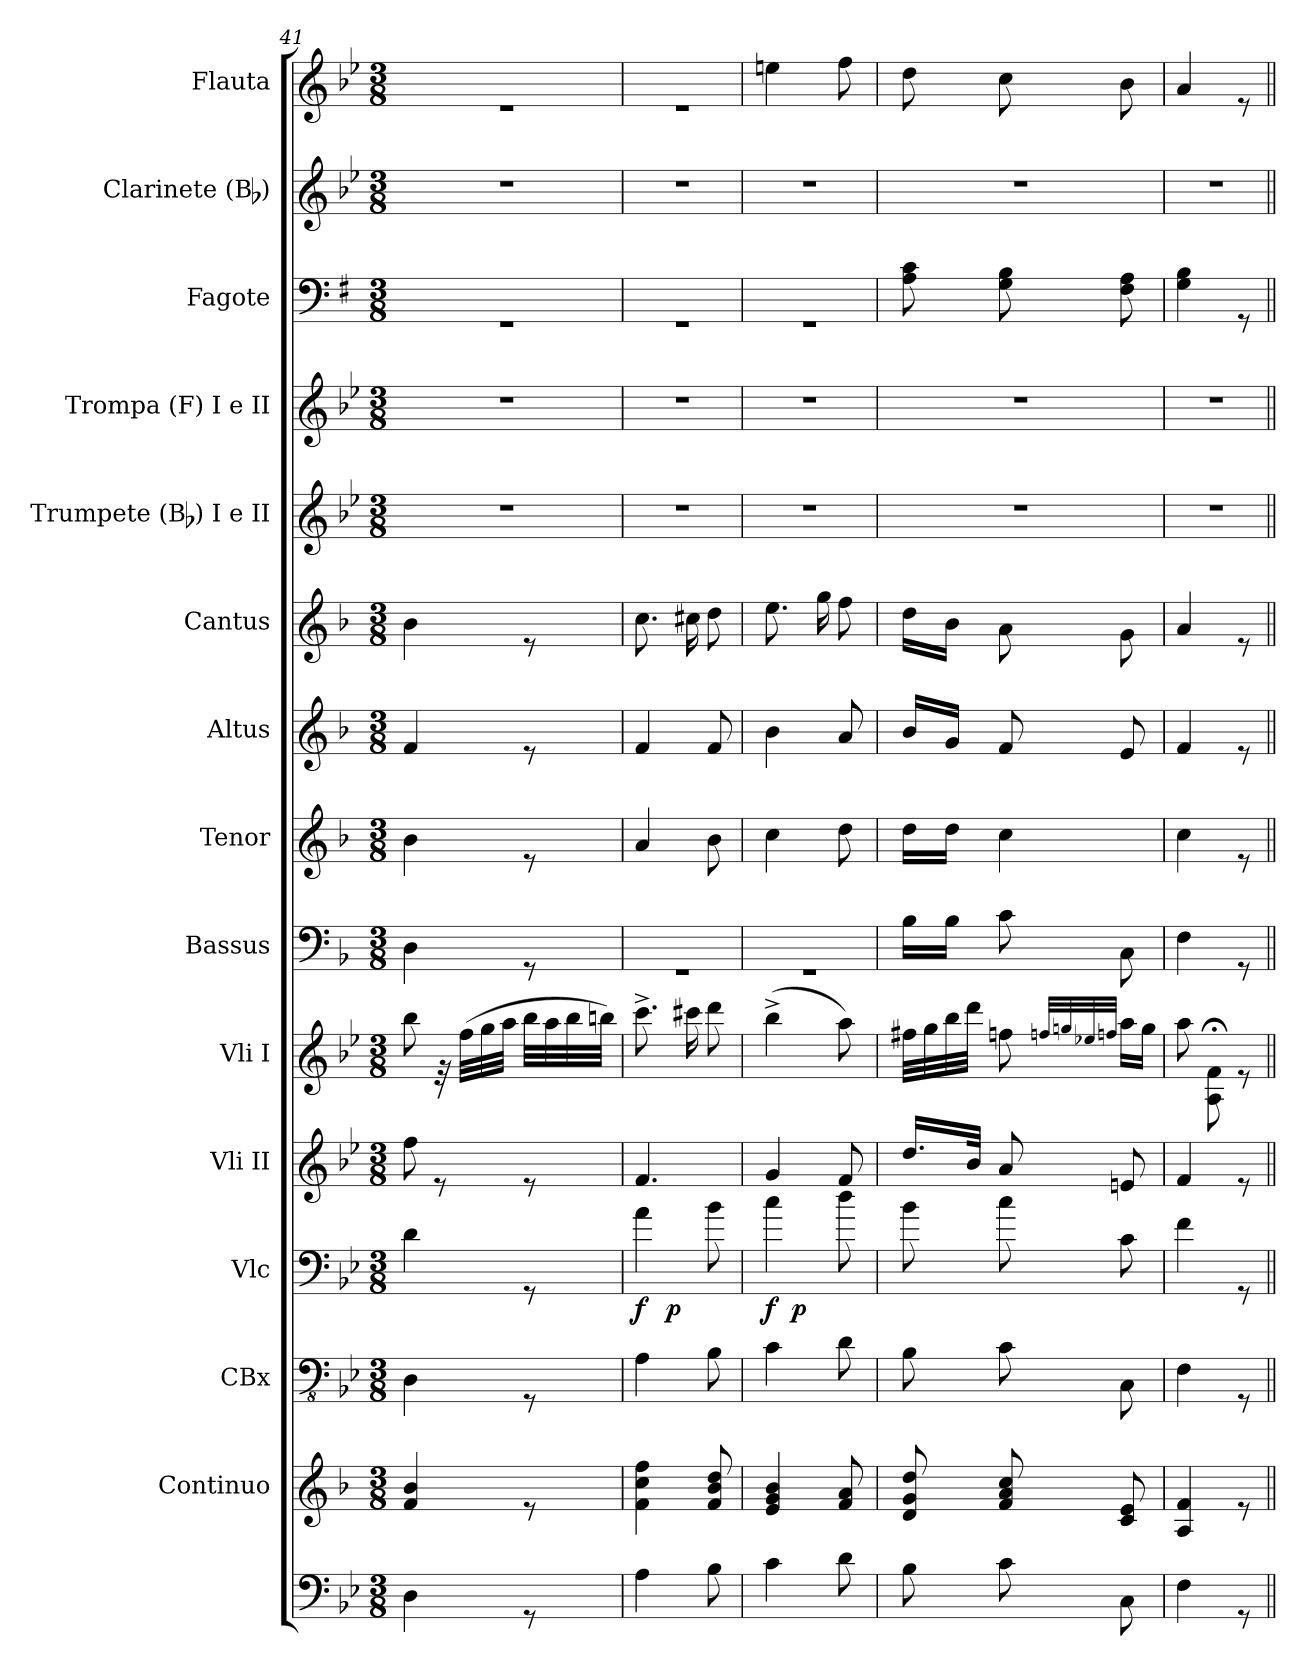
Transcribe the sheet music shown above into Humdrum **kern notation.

**kern	**kern	**kern	**kern	**dynam	**kern	**kern	**kern	**kern	**kern	**kern	**kern	**kern	**kern	**kern	**kern
*part15	*part14	*part13	*part12	*part12	*part11	*part10	*part9	*part8	*part7	*part6	*part5	*part4	*part3	*part2	*part1
*staff15	*staff14	*staff13	*staff12	*staff12	*staff11	*staff10	*staff9	*staff8	*staff7	*staff6	*staff5	*staff4	*staff3	*staff2	*staff1
*	*I"Continuo	*I"CBx	*I"Vlc	*	*I"Vli II	*I"Vli I	*I"Bassus	*I"Tenor	*I"Altus	*I"Cantus	*I"Trumpete (Bb) I e II	*I"Trompa (F) I e II	*I"Fagote	*I"Clarinete (Bb)	*I"Flauta
*	*	*	*	*	*	*	*	*	*	*	*I'Trb	*	*	*	*
*clefF4	*clefG2	*clefFv4	*clefF4	*	*clefG2	*clefG2	*clefF4	*clefG2	*clefG2	*clefG2	*clefG2	*clefG2	*clefF4	*clefG2	*clefG2
*	*	*	*ITrd7c12	*	*	*	*	*	*	*	*	*	*ITrd1c2	*ITrd-7c-12	*
*k[b-e-]	*k[b-]	*k[b-e-]	*k[b-e-]	*	*k[b-e-]	*k[b-e-]	*k[b-]	*k[b-]	*k[b-]	*k[b-]	*k[b-e-]	*k[b-e-]	*k[b-]	*k[b-e-]	*k[b-e-]
*B-:	*F:	*B-:	*B-:	*	*B-:	*B-:	*F:	*F:	*F:	*F:	*B-:	*B-:	*F:	*B-:	*B-:
*M3/8	*M3/8	*M3/8	*M3/8	*	*M3/8	*M3/8	*M3/8	*M3/8	*M3/8	*M3/8	*M3/8	*M3/8	*M3/8	*M3/8	*M3/8
=41	=41	=41	=41	=41	=41	=41	=41	=41	=41	=41	=41	=41	=41	=41	=41
4D\	4f/ 4b-/	4DD\	4D\	.	8ff\	8bb-\	4D\	4b-\	4f/	4b-\	4.rdd	4.rdd	4.rGG	4.rdd	4.re
.	.	.	.	.	8re	32rd	.	.	.	.	.	.	.	.	.
.	.	.	.	.	.	(>32ff\LLL	.	.	.	.	.	.	.	.	.
.	.	.	.	.	.	32gg\	.	.	.	.	.	.	.	.	.
.	.	.	.	.	.	32aa\JJJ	.	.	.	.	.	.	.	.	.
8rGG	8re	8rGGG	8rGG	.	8re	32bb-\LLL	8rGG	8re	8re	8re	.	.	.	.	.
.	.	.	.	.	.	32aa\	.	.	.	.	.	.	.	.	.
.	.	.	.	.	.	32bb-\	.	.	.	.	.	.	.	.	.
.	.	.	.	.	.	32bbn\JJJ)	.	.	.	.	.	.	.	.	.
=42	=42	=42	=42	=42	=42	=42	=42	=42	=42	=42	=42	=42	=42	=42	=42
!	!	!	!	!LO:DY:b	!	!	!	!	!	!	!	!	!	!	!
*	*	*	*^	*	*	*	*	*	*	*	*	*	*	*	*
4A\	4f\ 4cc\ 4ff\	4AA\	4A\	8ryy	f	4.f/	8.ccc^>\	4.rGG	4a/	4f/	8.cc\	4.rdd	4.rdd	4.rGG	4.rdd	4.re
!	!	!	!	!	!LO:DY:b	!	!	!	!	!	!	!	!	!	!	!
.	.	.	.	4ryy	p	.	.	.	.	.	.	.	.	.	.	.
.	.	.	.	.	.	.	16ccc#X\	.	.	.	16cc#X\	.	.	.	.	.
8B-\	8f/ 8b-/ 8dd/	8BB-\	8B-\	.	.	.	8ddd\	.	8b-\	8f/	8dd\	.	.	.	.	.
=43	=43	=43	=43	=43	=43	=43	=43	=43	=43	=43	=43	=43	=43	=43	=43	=43
!	!	!	!	!	!LO:DY:b	!	!	!	!	!	!	!	!	!	!	!
4c\	4e/ 4g/ 4b-/	4C\	4c\	16.ryy	f	4g/	(>4bb-^>\	4.rGG	4cc\	4b-\	8.ee\	4.rdd	4.rdd	4.rGG	4.rdd	4een\
!	!	!	!	!	!LO:DY:b	!	!	!	!	!	!	!	!	!	!	!
.	.	.	.	4ryy	p	.	.	.	.	.	.	.	.	.	.	.
.	.	.	.	.	.	.	.	.	.	.	16gg\	.	.	.	.	.
8d\	8f/ 8a/	8D\	8d\	.	.	8f/	8aa\)	.	8dd\	8a/	8ff\	.	.	.	.	8ff\
.	.	.	.	32ryy	.	.	.	.	.	.	.	.	.	.	.	.
*	*	*	*v	*v	*	*	*	*	*	*	*	*	*	*	*	*
=44	=44	=44	=44	=44	=44	=44	=44	=44	=44	=44	=44	=44	=44	=44	=44
8B-\	8d/ 8g/ 8dd/	8BB-\	8B-\	.	16.dd/LL	32ff#X\LLL	16B-\LL	16dd\LL	16b-/LL	16dd\LL	4.rdd	4.rdd	8G\ 8B-\	4.rdd	8dd\
.	.	.	.	.	.	32gg\	.	.	.	.	.	.	.	.	.
.	.	.	.	.	.	32bb-\	16B-\JJ	16dd\JJ	16g/JJ	16b-\JJ	.	.	.	.	.
.	.	.	.	.	32b-/JJk	32ddd\JJJ	.	.	.	.	.	.	.	.	.
8c\	8f/ 8a/ 8cc/	8C\	8c\	.	8a/	8ffni\	8c\	4cc\	8f/	8a\	.	.	8F\ 8A\	.	8cc\
.	.	.	.	.	.	32qffn/LLL	.	.	.	.	.	.	.	.	.
.	.	.	.	.	.	32qggn/	.	.	.	.	.	.	.	.	.
.	.	.	.	.	.	32qee-X/	.	.	.	.	.	.	.	.	.
.	.	.	.	.	.	32qffn/JJJ	.	.	.	.	.	.	.	.	.
8C\	8c/ 8e/	8CC\	8C\	.	8en/	16aa\LL	8C\	.	8e/	8g\	.	.	8E\ 8G\	.	8b-\
.	.	.	.	.	.	16gg\JJ	.	.	.	.	.	.	.	.	.
=45	=45	=45	=45	=45	=45	=45	=45	=45	=45	=45	=45	=45	=45	=45	=45
4F\	4A/ 4f/	4FF\	4F\	.	4f/	8aa\	4F\	4cc\	4f/	4a/	4.rdd	4.rdd	4F\ 4A\	4.rdd	4a/
.	.	.	.	.	.	8A\; 8f\;	.	.	.	.	.	.	.	.	.
8rGG	8re	8rGGG	8rGG	.	8re	8re	8rGG	8re	8re	8re	.	.	8rGG	.	8re
=||	=||	=||	=||	=||	=||	=||	=||	=||	=||	=||	=||	=||	=||	=||	=||
*-	*-	*-	*-	*-	*-	*-	*-	*-	*-	*-	*-	*-	*-	*-	*-
